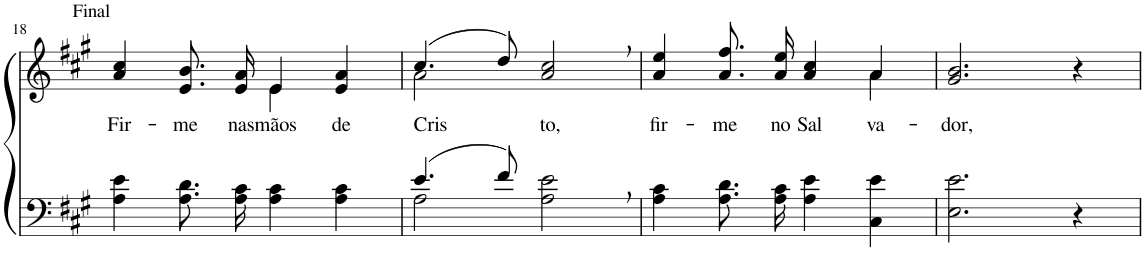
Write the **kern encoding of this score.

**kern	**kern	**text
*part2	*part1	*part1
*staff2	*staff1	*staff1
*I"Parte III e IV	*I"Parte I e II	*
!!LO:PB:g=z
*clefF4	*clefG2	*
*Trd1c2	*Trd1c2	*
*k[f#c#g#]	*k[f#c#g#]	*
*M4/4	*M4/4	*
=18	=18	=18
!	!LO:TX:a:t=Final	!
!	!	!LO:LY:b
*	*^	*
4A\ 4e\	4a/ 4cc#/	2ryy	Fir-
!	!	!	!LO:LY:b
8.A\ 8.d\L	8.e/ 8.b/L	.	-me
!	!	!	!LO:LY:b
16A\ 16c#\Jk	16e/ 16a/Jk	.	nas
!	!	!	!LO:LY:b
4A\ 4c#\	4e/	4e\	mãos
!	!	!	!LO:LY:b
4A\ 4c#\	4e/ 4a/	4ryy	de
=19	=19	=19	=19
*^	*	*	*
!	!	!	!	!LO:LY:b
(4.e/	2A\	(4.cc#/	2a\	Cris-
8f#/)	.	8dd/)	.	.
!	!	!	!	!LO:LY:b
2ryy	2A\ 2e\	2a/, 2cc#/,	2ryy	-to,
=20	=20	=20	=20	=20
!	!	!	!	!LO:LY:b
*v	*v	*	*	*
4A\ 4c#\	4a/ 4ee/	2.ryy	fir-
!	!	!	!LO:LY:b
8.A\ 8.d\L	8.a\ 8.ff#\L	.	-me
!	!	!	!LO:LY:b
16A\ 16c#\Jk	16a\ 16ee\Jk	.	no
!	!	!	!LO:LY:b
4A\ 4e\	4a/ 4cc#/	.	Sal-
!	!	!	!LO:LY:b
4C#\ 4e\	4a/	4a\	-va-
=21	=21	=21	=21
!	!	!	!LO:LY:b
*	*v	*v	*
2.E\ 2.e\	2.g#/ 2.b/	dor,
4r	4r	.
=	=	=
*-	*-	*-
